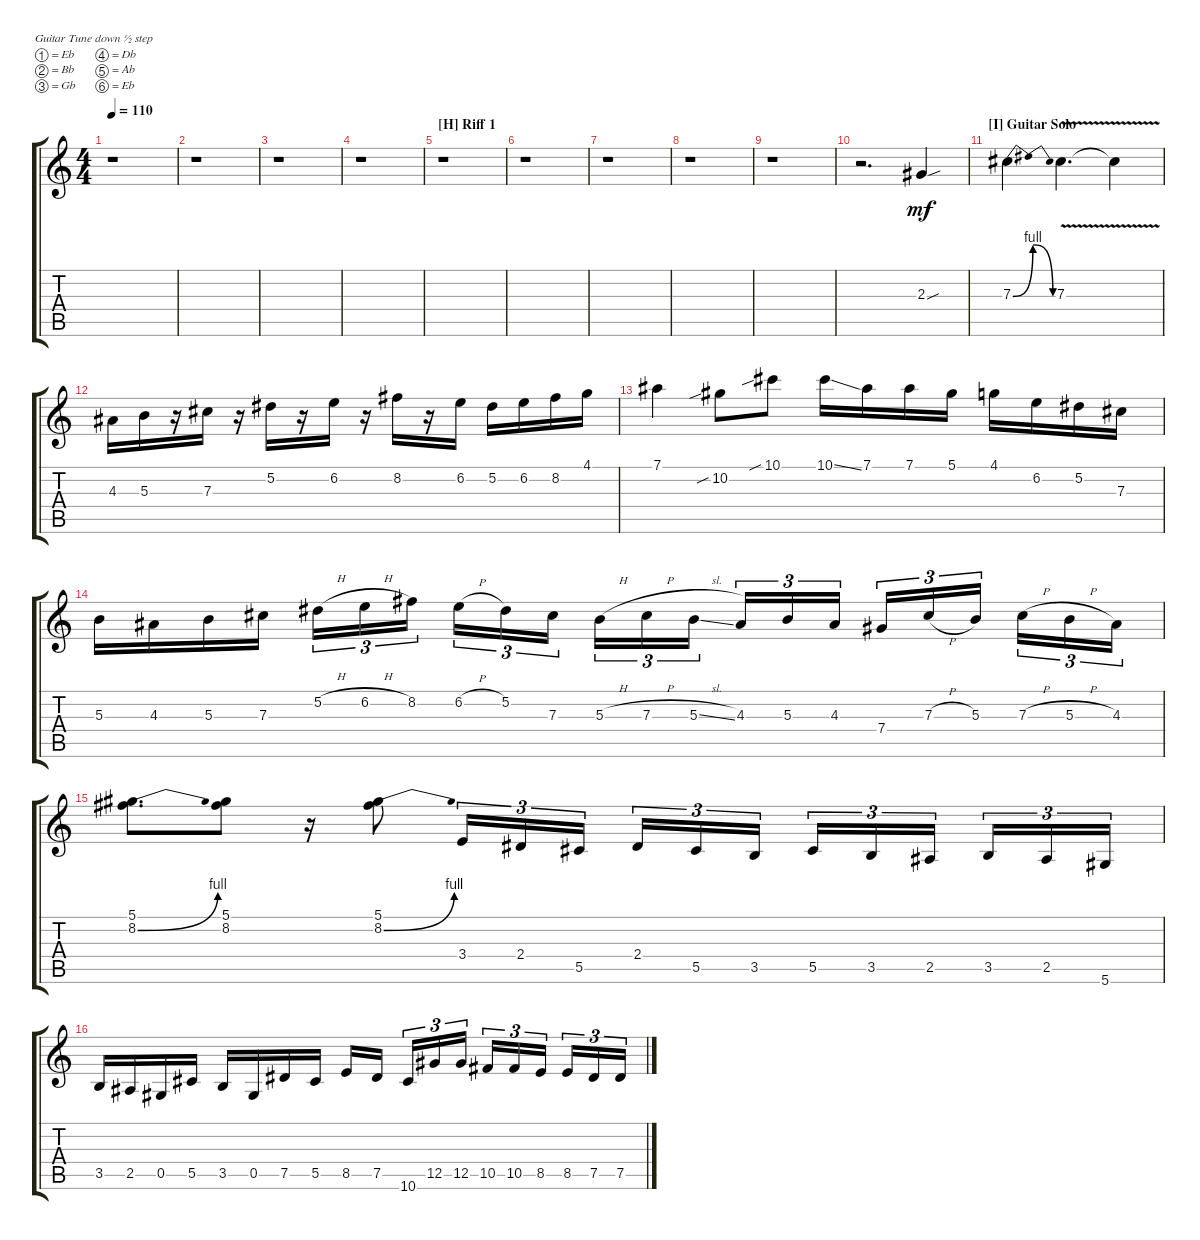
\defaultSystemsLayout 4
\bracketExtendMode groupsimilarinstruments
\singleTrackTrackNamePolicy hidden
\multiTrackTrackNamePolicy hidden
\firstSystemTrackNameOrientation horizontal
\otherSystemsTrackNameOrientation horizontal
\track ("Сергей Попов (Solo Guitar)" "E-Gt") {instrument distortionguitar}
\staff {score tabs}
\tuning (Eb4 Bb3 Gb3 Db3 Ab2 Eb2)
\ts (4 4)
\tempo 110
\clef g2
\scale
1.03909
\ks c
r.1{dy mf} |
\scale
0.960908 r.1 |
\scale
1.03909 r.1 |
\scale
0.960908 r.1 |
\section ("H" "Riff 1")
\scale
1.03909 r.1 |
\scale
0.960908 r.1 |
\scale
1.03909 r.1 |
\scale
0.960908 r.1 |
\scale
1.03909 r.1 |
\scale
0.960908 r.2{d} 2.3{sou}.4 |
\section ("I" "Guitar Solo")
\scale
1.03909 7.3{be (bendrelease 0 0 10.2 4 20.4 4 30 0)}.4{d} 7.3{v}.4{d} 7.3{v t}.4 |
\scale
0.960908 4.3.16 5.3.16 r.16 7.3.16 r.16 5.2.16 r.16 6.2.16 r.16 8.2.16 r.16 6.2.16 5.2.16 6.2.16 8.2.16 4.1.16 |
\scale
1.03909 7.1.4 10.2{sib}.8 10.1{sib}.8 10.1{ss}.16 7.1.16 7.1.16 5.1.16 4.1.16 6.2.16 5.2.16 7.3.16 |
\scale
0.960908 5.3.16 4.3.16 5.3.16 7.3.16 5.2{h}.16{tu (3 2)} 6.2{h}.16{tu (3 2)} 8.2.16{tu (3 2)} 6.2{h}.16{tu (3 2)} 5.2.16{tu (3 2)} 7.3.16{tu (3 2)} 5.3{h}.16{tu (3 2)} 7.3{h}.16{tu (3 2)} 5.3{sl}.16{tu (3 2)} 4.3.16{tu (3 2)} 5.3.16{tu (3 2)} 4.3.16{tu (3 2)} 7.4.16{tu (3 2)} 7.3{h}.16{tu (3 2)} 5.3.16{tu (3 2)} 7.3{h}.16{tu (3 2)} 5.3{h}.16{tu (3 2)} 4.3.16{tu (3 2)} |
\scale
1.03909 (8.2{be (bend 0 0 15 4)} 5.1).8{d} (8.2 5.1).8 r.16 (8.2{be (bend 0 0 15 4)} 5.1).8 3.4.16{tu (3 2)} 2.4.16{tu (3 2)} 5.5.16{tu (3 2)} 2.4.16{tu (3 2)} 5.5.16{tu (3 2)} 3.5.16{tu (3 2)} 5.5.16{tu (3 2)} 3.5.16{tu (3 2)} 2.5.16{tu (3 2)} 3.5.16{tu (3 2)} 2.5.16{tu (3 2)} 5.6.16{tu (3 2)} |
\scale
0.960908 3.5.16 2.5.16 0.5.16 5.5.16 3.5.16 0.5.16 7.5.16 5.5.16 8.5.16 7.5.16 10.6.16{tu (3 2)} 12.5.16{tu (3 2)} 12.5.16{tu (3 2)} 10.5.16{tu (3 2)} 10.5.16{tu (3 2)} 8.5.16{tu (3 2)} 8.5.16{tu (3 2)} 7.5.16{tu (3 2)} 7.5.16{tu (3 2)}
